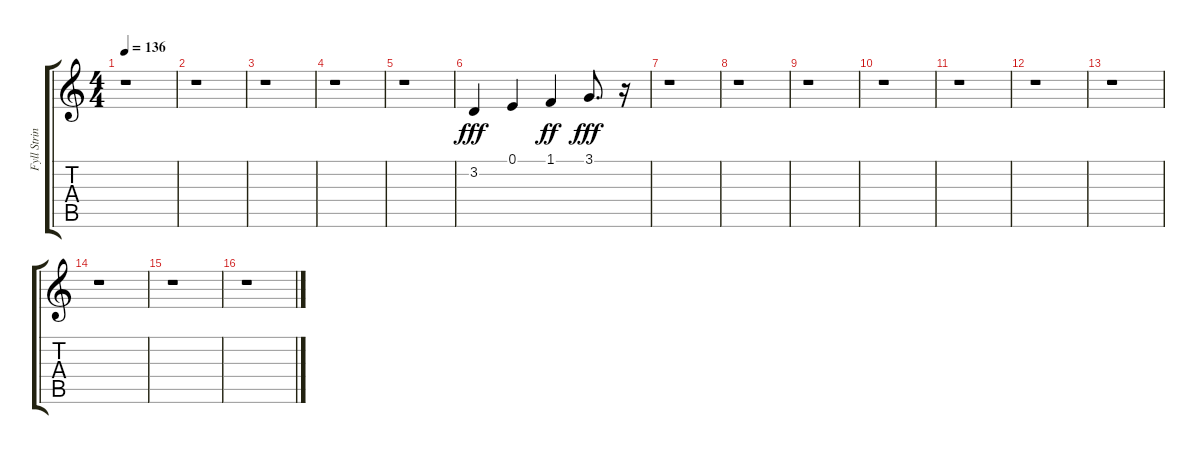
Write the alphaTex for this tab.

\track ("Fyll String" "Fyll Strin") {instrument synthstrings1}
\staff {score tabs}
\tuning (E4 B3 G3 D3 A2 E2) {hide}
\ts (4 4)
\tempo 136
\clef g2
\ks c
r.1{dy fff} |
r.1 |
r.1 |
r.1 |
r.1 |
3.2.4 0.1.4 1.1.4{dy ff} 3.1.8{d dy fff} r.16 |
r.1 |
r.1 |
r.1 |
r.1 |
r.1 |
r.1 |
r.1 |
r.1 |
r.1 |
r.1
